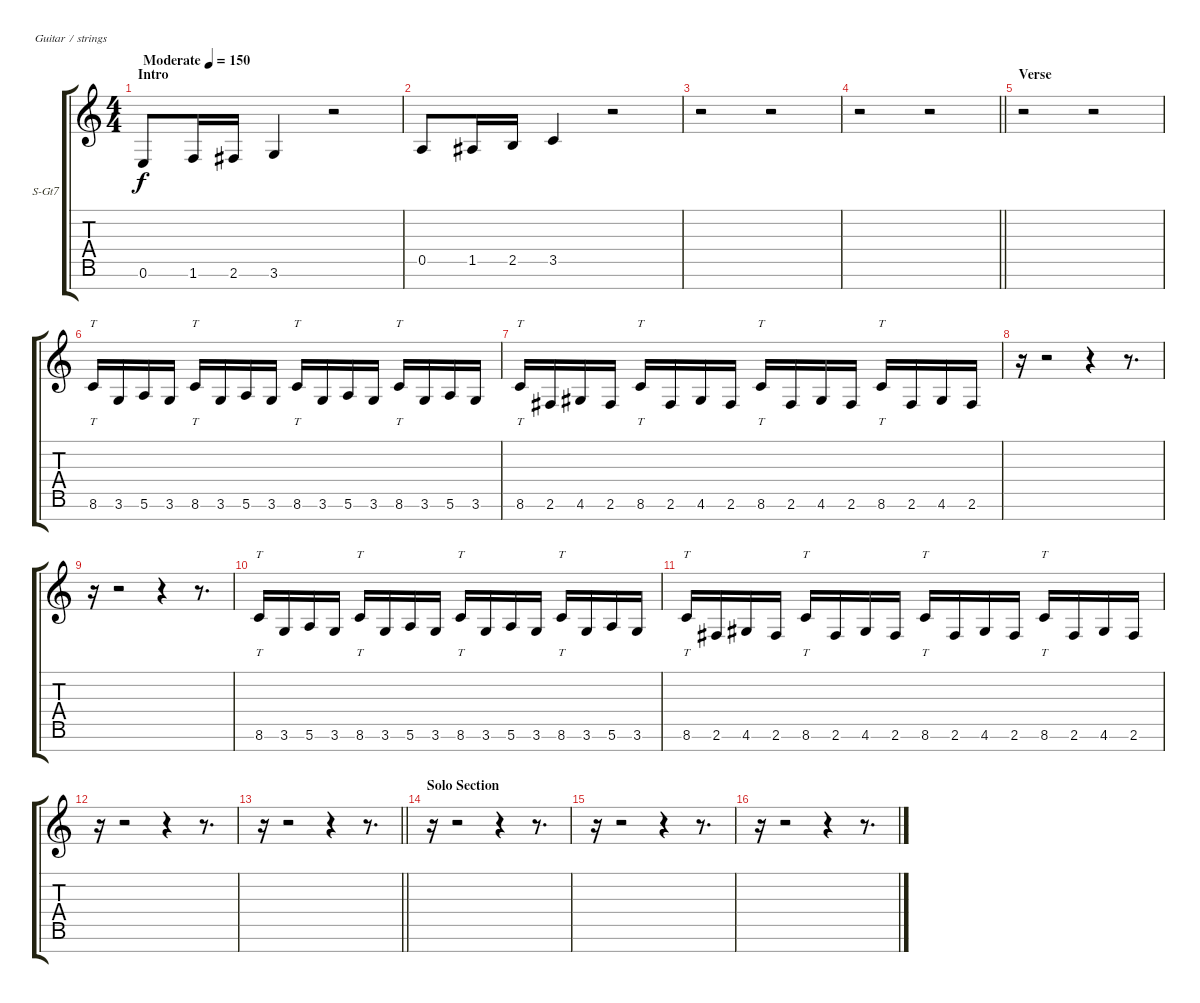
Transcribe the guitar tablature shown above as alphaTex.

\bracketExtendMode groupsimilarinstruments
\firstSystemTrackNameOrientation horizontal
\otherSystemsTrackNameOrientation horizontal
\track ("Banjo (Banjo)" "S-Gt7") {instrument banjo}
\staff {score tabs}
\tuning (E4 B3 G3 D3 A2 E2 B1)
\displaytranspose 12
\ts (4 4)
\beaming (8 2 2 2 2)
\section ("" "Intro")
\tempo (150 "Moderate")
\clef g2
\ks c
0.6.8{dy f instrument banjo} 1.6.16 2.6.16 3.6.4 r.2 |
0.5.8 1.5.16 2.5.16 3.5.4 r.2 |
r.2 r.2 |
\barLineRight lightlight
r.2 r.2 |
\section ("" "Verse")
r.2 r.2 |
8.6.16{tt} 3.6.16 5.6.16 3.6.16 8.6.16{tt} 3.6.16 5.6.16 3.6.16 8.6.16{tt} 3.6.16 5.6.16 3.6.16 8.6.16{tt} 3.6.16 5.6.16 3.6.16 |
8.6.16{tt} 2.6.16 4.6.16 2.6.16 8.6.16{tt} 2.6.16 4.6.16 2.6.16 8.6.16{tt} 2.6.16 4.6.16 2.6.16 8.6.16{tt} 2.6.16 4.6.16 2.6.16 |
r.16 r.2 r.4 r.8{d} |
r.16 r.2 r.4 r.8{d} |
8.6.16{tt} 3.6.16 5.6.16 3.6.16 8.6.16{tt} 3.6.16 5.6.16 3.6.16 8.6.16{tt} 3.6.16 5.6.16 3.6.16 8.6.16{tt} 3.6.16 5.6.16 3.6.16 |
8.6.16{tt} 2.6.16 4.6.16 2.6.16 8.6.16{tt} 2.6.16 4.6.16 2.6.16 8.6.16{tt} 2.6.16 4.6.16 2.6.16 8.6.16{tt} 2.6.16 4.6.16 2.6.16 |
r.16 r.2 r.4 r.8{d} |
\barLineRight lightlight
r.16 r.2 r.4 r.8{d} |
\section ("" "Solo Section")
r.16 r.2 r.4 r.8{d} |
r.16 r.2 r.4 r.8{d} |
r.16 r.2 r.4 r.8{d}
